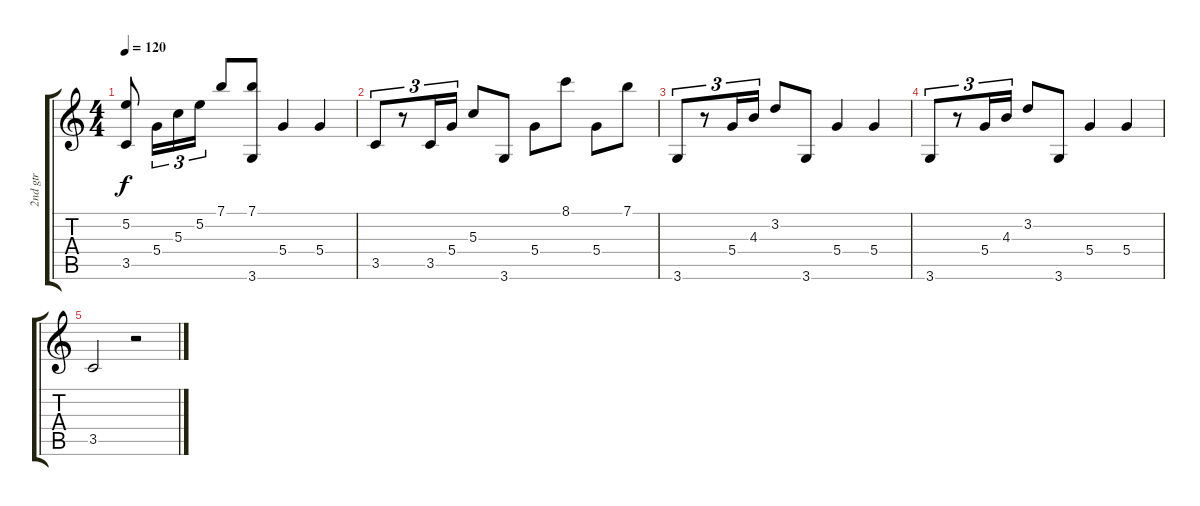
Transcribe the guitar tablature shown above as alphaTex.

\track ("2nd gtr" "2nd gtr") {instrument acousticguitarnylon}
\staff {score tabs}
\tuning (E4 B3 G3 D3 A2 E2) {hide}
\ts (4 4)
\tempo 120
\clef g2
\ks c
(5.2 3.5).8{dy f} 5.4.16{tu (3 2)} 5.3.16{tu (3 2)} 5.2.16{tu (3 2)} 7.1.8 (7.1 3.6).8 5.4.4 5.4.4 |
3.5.8{tu (3 2)} r.8{tu (3 2)} 3.5.16{tu (3 2)} 5.4.16{tu (3 2)} 5.3.8 3.6.8 5.4.8 8.1.8 5.4.8 7.1.8 |
3.6.8{tu (3 2)} r.8{tu (3 2)} 5.4.16{tu (3 2)} 4.3.16{tu (3 2)} 3.2.8 3.6.8 5.4.4 5.4.4 |
3.6.8{tu (3 2)} r.8{tu (3 2)} 5.4.16{tu (3 2)} 4.3.16{tu (3 2)} 3.2.8 3.6.8 5.4.4 5.4.4 |
3.5.2 r.2
